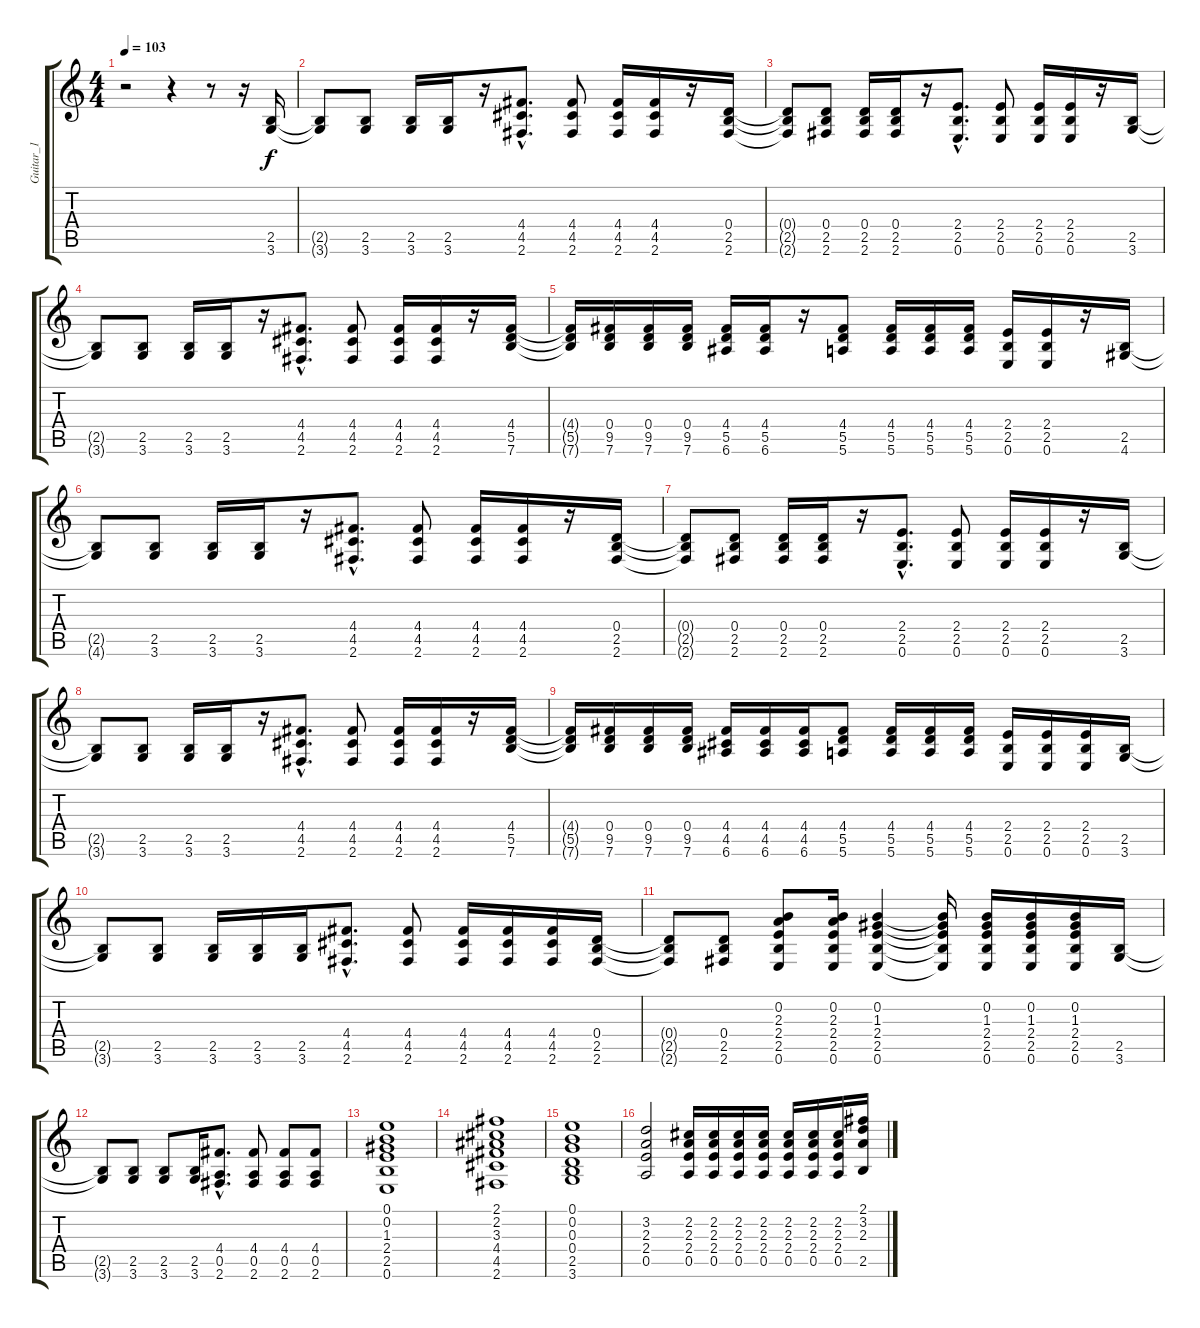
\track ("Guitar_1" "Guitar_1") {instrument distortionguitar}
\staff {score tabs}
\tuning (E4 B3 G3 D3 A2 E2) {hide}
\ts (4 4)
\tempo 103
\clef g2
\ks c
r.2{dy f} r.4 r.8 r.16 (2.5 3.6).16 |
(2.5{t} 3.6{t}).8 (2.5 3.6).8 (2.5 3.6).16 (2.5 3.6).16 r.16 (4.4{hac} 4.5{hac} 2.6{hac}).8{d} (4.4 4.5 2.6).8 (4.4 4.5 2.6).16 (4.4 4.5 2.6).16 r.16 (0.4 2.5 2.6).16 |
(0.4{t} 2.5{t} 2.6{t}).8 (0.4 2.5 2.6).8 (0.4 2.5 2.6).16 (0.4 2.5 2.6).16 r.16 (2.4{hac} 2.5{hac} 0.6{hac}).8{d} (2.4 2.5 0.6).8 (2.4 2.5 0.6).16 (2.4 2.5 0.6).16 r.16 (2.5 3.6).16 |
(2.5{t} 3.6{t}).8 (2.5 3.6).8 (2.5 3.6).16 (2.5 3.6).16 r.16 (4.4{hac} 4.5{hac} 2.6{hac}).8{d} (4.4 4.5 2.6).8 (4.4 4.5 2.6).16 (4.4 4.5 2.6).16 r.16 (4.4 5.5 7.6).16 |
(4.4{t} 5.5{t} 7.6{t}).16 (0.4 9.5 7.6).16 (0.4 9.5 7.6).16 (0.4 9.5 7.6).16 (4.4 5.5 6.6).16 (4.4 5.5 6.6).16 r.16 (4.4 5.5 5.6).8 (4.4 5.5 5.6).16 (4.4 5.5 5.6).16 (4.4 5.5 5.6).16 (2.4 2.5 0.6).16 (2.4 2.5 0.6).16 r.16 (2.5 4.6).16 |
(2.5{t} 4.6{t}).8 (2.5 3.6).8 (2.5 3.6).16 (2.5 3.6).16 r.16 (4.4{hac} 4.5{hac} 2.6{hac}).8{d} (4.4 4.5 2.6).8 (4.4 4.5 2.6).16 (4.4 4.5 2.6).16 r.16 (0.4 2.5 2.6).16 |
(0.4{t} 2.5{t} 2.6{t}).8 (0.4 2.5 2.6).8 (0.4 2.5 2.6).16 (0.4 2.5 2.6).16 r.16 (2.4{hac} 2.5{hac} 0.6{hac}).8{d} (2.4 2.5 0.6).8 (2.4 2.5 0.6).16 (2.4 2.5 0.6).16 r.16 (2.5 3.6).16 |
(2.5{t} 3.6{t}).8 (2.5 3.6).8 (2.5 3.6).16 (2.5 3.6).16 r.16 (4.4{hac} 4.5{hac} 2.6{hac}).8{d} (4.4 4.5 2.6).8 (4.4 4.5 2.6).16 (4.4 4.5 2.6).16 r.16 (4.4 5.5 7.6).16 |
(4.4{t} 5.5{t} 7.6{t}).16 (0.4 9.5 7.6).16 (0.4 9.5 7.6).16 (0.4 9.5 7.6).16 (4.4 4.5 6.6).16 (4.4 4.5 6.6).16 (4.4 4.5 6.6).16 (4.4 5.5 5.6).8 (4.4 5.5 5.6).16 (4.4 5.5 5.6).16 (4.4 5.5 5.6).16 (2.4 2.5 0.6).16 (2.4 2.5 0.6).16 (2.4 2.5 0.6).16 (2.5 3.6).16 |
(2.5{t} 3.6{t}).8 (2.5 3.6).8 (2.5 3.6).16 (2.5 3.6).16 (2.5 3.6).16 (4.4{hac} 4.5{hac} 2.6{hac}).8{d} (4.4 4.5 2.6).8 (4.4 4.5 2.6).16 (4.4 4.5 2.6).16 (4.4 4.5 2.6).16 (0.4 2.5 2.6).16 |
(0.4{t} 2.5{t} 2.6{t}).8 (0.4 2.5 2.6).8 (0.2 2.3 2.4 2.5 0.6).8 (0.2 2.3 2.4 2.5 0.6).16 (0.2 1.3 2.4 2.5 0.6).4 (0.2{t} 1.3{t} 2.4{t} 2.5{t} 0.6{t}).16 (0.2 1.3 2.4 2.5 0.6).16 (0.2 1.3 2.4 2.5 0.6).16 (0.2 1.3 2.4 2.5 0.6).16 (2.5 3.6).16 |
(2.5{t} 3.6{t}).8 (2.5 3.6).8 (2.5 3.6).8 (2.5 3.6).16 (4.4{hac} 0.5{hac} 2.6{hac}).8{d} (4.4 0.5 2.6).8 (4.4 0.5 2.6).8 (4.4 0.5 2.6).8 |
(0.1 0.2 1.3 2.4 2.5 0.6).1 |
(2.1 2.2 3.3 4.4 4.5 2.6).1 |
(0.1 0.2 0.3 0.4 2.5 3.6).1 |
(3.2 2.3 2.4 0.5).2 (2.2 2.3 2.4 0.5).16 (2.2 2.3 2.4 0.5).16 (2.2 2.3 2.4 0.5).16 (2.2 2.3 2.4 0.5).16 (2.2 2.3 2.4 0.5).16 (2.2 2.3 2.4 0.5).16 (2.2 2.3 2.4 0.5).16 (2.1 3.2 2.3 2.5).16
